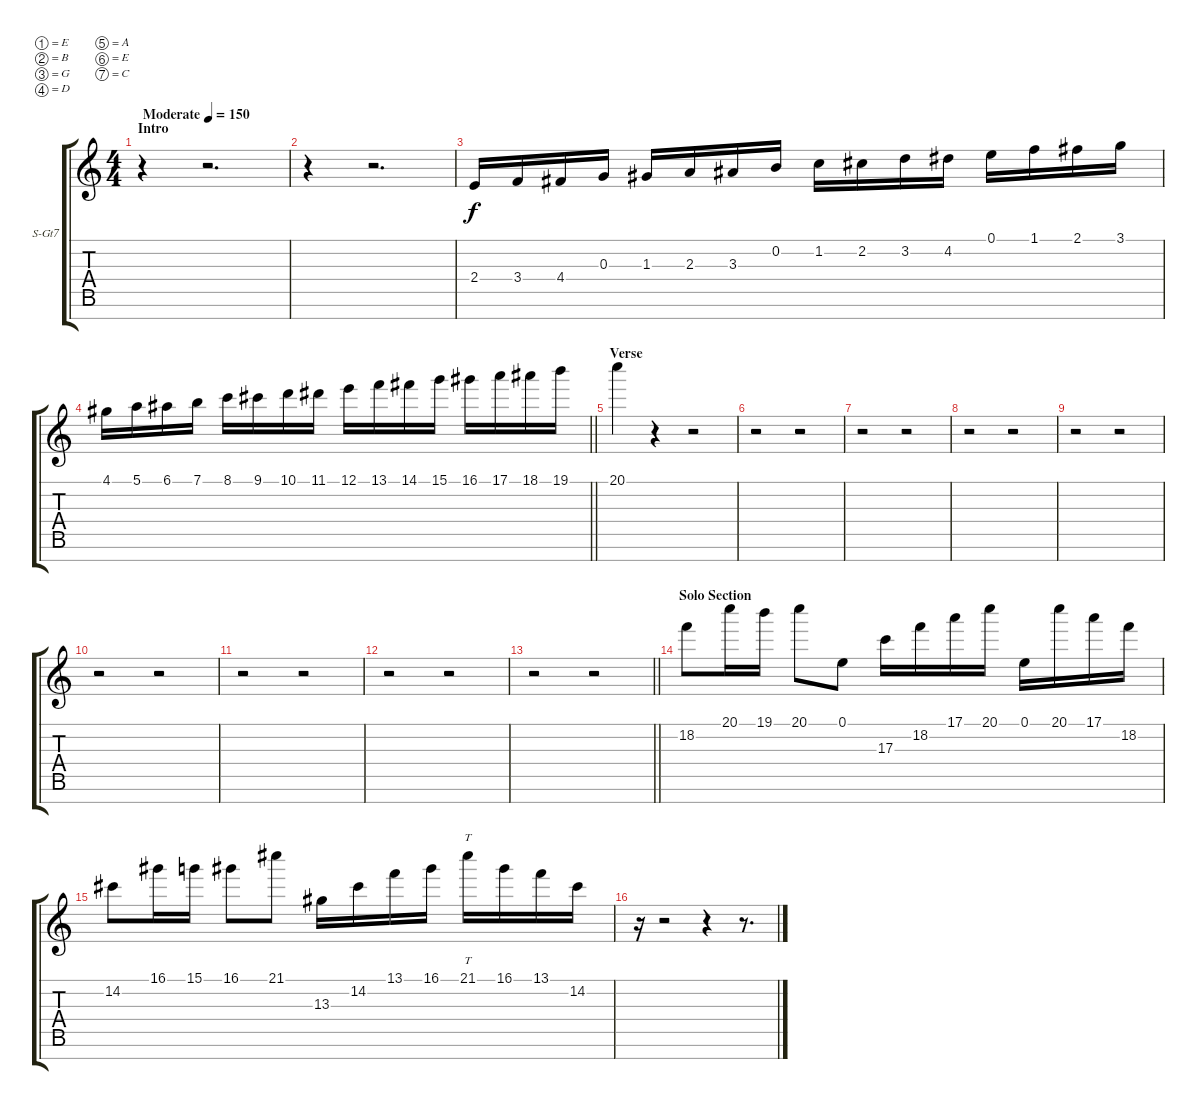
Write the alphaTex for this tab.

\bracketExtendMode groupsimilarinstruments
\firstSystemTrackNameOrientation horizontal
\otherSystemsTrackNameOrientation horizontal
\track ("Piccolo (Tooty)" "S-Gt7") {instrument piccolo}
\staff {score tabs}
\tuning (E4 B3 G3 D3 A2 E2 C-1)
\displaytranspose 12
\ts (4 4)
\beaming (8 2 2 2 2)
\section ("" "Intro")
\tempo (150 "Moderate")
\clef g2
\ks c
r.4{dy f instrument piccolo} r.2{d} |
r.4 r.2{d} |
2.4.16 3.4.16 4.4.16 0.3.16 1.3.16 2.3.16 3.3.16 0.2.16 1.2.16 2.2.16 3.2.16 4.2.16 0.1.16 1.1.16 2.1.16 3.1.16 |
\barLineRight lightlight
4.1.16 5.1.16 6.1.16 7.1.16 8.1.16 9.1.16 10.1.16 11.1.16 12.1.16 13.1.16 14.1.16 15.1.16 16.1.16 17.1.16 18.1.16 19.1.16 |
\section ("" "Verse")
20.1.4 r.4 r.2 |
r.2 r.2 |
r.2 r.2 |
r.2 r.2 |
r.2 r.2 |
r.2 r.2 |
r.2 r.2 |
r.2 r.2 |
\barLineRight lightlight
r.2 r.2 |
\section ("" "Solo Section")
18.2.8 20.1.16 19.1.16 20.1.8 0.1.8 17.3.16 18.2.16 17.1.16 20.1.16 0.1.16 20.1.16 17.1.16 18.2.16 |
14.2.8 16.1.16 15.1.16 16.1.8 21.1.8 13.3.16 14.2.16 13.1.16 16.1.16 21.1.16{tt} 16.1.16 13.1.16 14.2.16 |
r.16 r.2 r.4 r.8{d}
